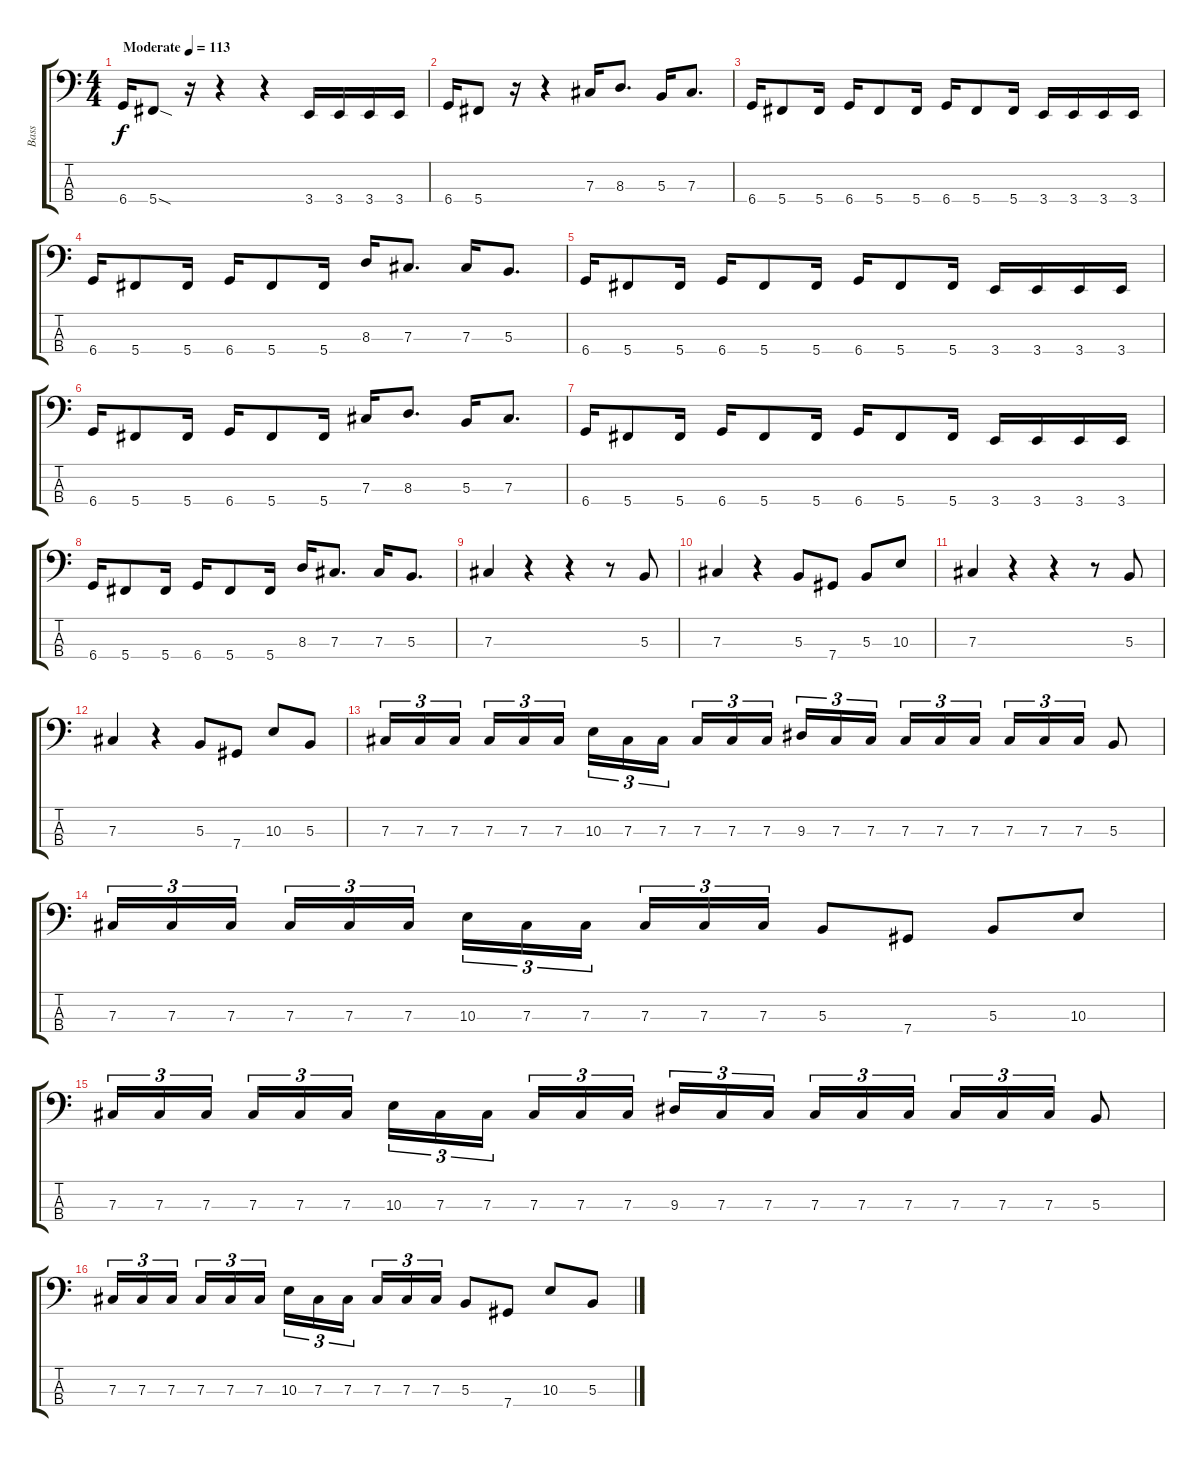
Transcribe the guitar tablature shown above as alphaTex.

\track ("Bass" "Bass") {instrument electricbasspick}
\staff {score tabs}
\tuning (E2 B1 Gb1 Db1) {hide}
\ts (4 4)
\tempo (113 "Moderate")
\clef f4
\ks c
6.4.16{dy f instrument electricbasspick} 5.4{sod}.8 r.16 r.4 r.4 3.4.16 3.4.16 3.4.16 3.4.16 |
6.4.16 5.4.8 r.16 r.4 7.3.16 8.3.8{d} 5.3.16 7.3.8{d} |
6.4.16 5.4.8 5.4.16 6.4.16 5.4.8 5.4.16 6.4.16 5.4.8 5.4.16 3.4.16 3.4.16 3.4.16 3.4.16 |
6.4.16 5.4.8 5.4.16 6.4.16 5.4.8 5.4.16 8.3.16 7.3.8{d} 7.3.16 5.3.8{d} |
6.4.16 5.4.8 5.4.16 6.4.16 5.4.8 5.4.16 6.4.16 5.4.8 5.4.16 3.4.16 3.4.16 3.4.16 3.4.16 |
6.4.16 5.4.8 5.4.16 6.4.16 5.4.8 5.4.16 7.3.16 8.3.8{d} 5.3.16 7.3.8{d} |
6.4.16 5.4.8 5.4.16 6.4.16 5.4.8 5.4.16 6.4.16 5.4.8 5.4.16 3.4.16 3.4.16 3.4.16 3.4.16 |
6.4.16 5.4.8 5.4.16 6.4.16 5.4.8 5.4.16 8.3.16 7.3.8{d} 7.3.16 5.3.8{d} |
7.3.4 r.4 r.4 r.8 5.3.8 |
7.3.4 r.4 5.3.8 7.4.8 5.3.8 10.3.8 |
7.3.4 r.4 r.4 r.8 5.3.8 |
7.3.4 r.4 5.3.8 7.4.8 10.3.8 5.3.8 |
7.3.16{tu (3 2)} 7.3.16{tu (3 2)} 7.3.16{tu (3 2) beam splitsecondary} 7.3.16{tu (3 2)} 7.3.16{tu (3 2)} 7.3.16{tu (3 2)} 10.3.16{tu (3 2)} 7.3.16{tu (3 2)} 7.3.16{tu (3 2) beam splitsecondary} 7.3.16{tu (3 2)} 7.3.16{tu (3 2)} 7.3.16{tu (3 2)} 9.3.16{tu (3 2)} 7.3.16{tu (3 2)} 7.3.16{tu (3 2) beam splitsecondary} 7.3.16{tu (3 2)} 7.3.16{tu (3 2)} 7.3.16{tu (3 2)} 7.3.16{tu (3 2)} 7.3.16{tu (3 2)} 7.3.16{tu (3 2)} 5.3.8 |
7.3.16{tu (3 2)} 7.3.16{tu (3 2)} 7.3.16{tu (3 2) beam splitsecondary} 7.3.16{tu (3 2)} 7.3.16{tu (3 2)} 7.3.16{tu (3 2)} 10.3.16{tu (3 2)} 7.3.16{tu (3 2)} 7.3.16{tu (3 2) beam splitsecondary} 7.3.16{tu (3 2)} 7.3.16{tu (3 2)} 7.3.16{tu (3 2)} 5.3.8 7.4.8 5.3.8 10.3.8 |
7.3.16{tu (3 2)} 7.3.16{tu (3 2)} 7.3.16{tu (3 2) beam splitsecondary} 7.3.16{tu (3 2)} 7.3.16{tu (3 2)} 7.3.16{tu (3 2)} 10.3.16{tu (3 2)} 7.3.16{tu (3 2)} 7.3.16{tu (3 2) beam splitsecondary} 7.3.16{tu (3 2)} 7.3.16{tu (3 2)} 7.3.16{tu (3 2)} 9.3.16{tu (3 2)} 7.3.16{tu (3 2)} 7.3.16{tu (3 2) beam splitsecondary} 7.3.16{tu (3 2)} 7.3.16{tu (3 2)} 7.3.16{tu (3 2)} 7.3.16{tu (3 2)} 7.3.16{tu (3 2)} 7.3.16{tu (3 2)} 5.3.8 |
7.3.16{tu (3 2)} 7.3.16{tu (3 2)} 7.3.16{tu (3 2) beam splitsecondary} 7.3.16{tu (3 2)} 7.3.16{tu (3 2)} 7.3.16{tu (3 2)} 10.3.16{tu (3 2)} 7.3.16{tu (3 2)} 7.3.16{tu (3 2) beam splitsecondary} 7.3.16{tu (3 2)} 7.3.16{tu (3 2)} 7.3.16{tu (3 2)} 5.3.8 7.4.8 10.3.8 5.3.8
